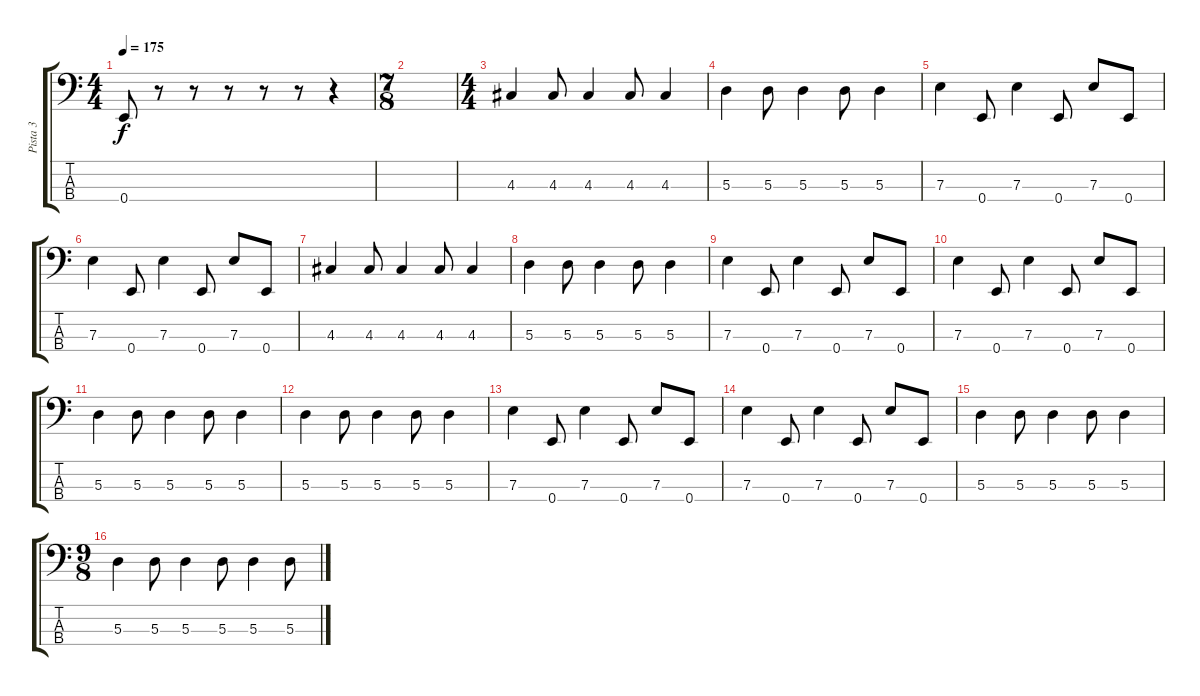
\track ("Pista 3" "Pista 3") {instrument electricbasspick}
\staff {score tabs}
\tuning (G2 D2 A1 E1) {hide}
\ts (4 4)
\tempo 175
\clef f4
\ks c
0.4.8{dy f} r.8 r.8 r.8 r.8 r.8 r.4 |
\ts (7 8)
|
\ts (4 4)
4.3.4 4.3.8 4.3.4 4.3.8 4.3.4 |
5.3.4 5.3.8 5.3.4 5.3.8 5.3.4 |
7.3.4 0.4.8 7.3.4 0.4.8 7.3.8 0.4.8 |
7.3.4 0.4.8 7.3.4 0.4.8 7.3.8 0.4.8 |
4.3.4 4.3.8 4.3.4 4.3.8 4.3.4 |
5.3.4 5.3.8 5.3.4 5.3.8 5.3.4 |
7.3.4 0.4.8 7.3.4 0.4.8 7.3.8 0.4.8 |
7.3.4 0.4.8 7.3.4 0.4.8 7.3.8 0.4.8 |
5.3.4 5.3.8 5.3.4 5.3.8 5.3.4 |
5.3.4 5.3.8 5.3.4 5.3.8 5.3.4 |
7.3.4 0.4.8 7.3.4 0.4.8 7.3.8 0.4.8 |
7.3.4 0.4.8 7.3.4 0.4.8 7.3.8 0.4.8 |
5.3.4 5.3.8 5.3.4 5.3.8 5.3.4 |
\ts (9 8)
5.3.4 5.3.8 5.3.4 5.3.8 5.3.4 5.3.8
